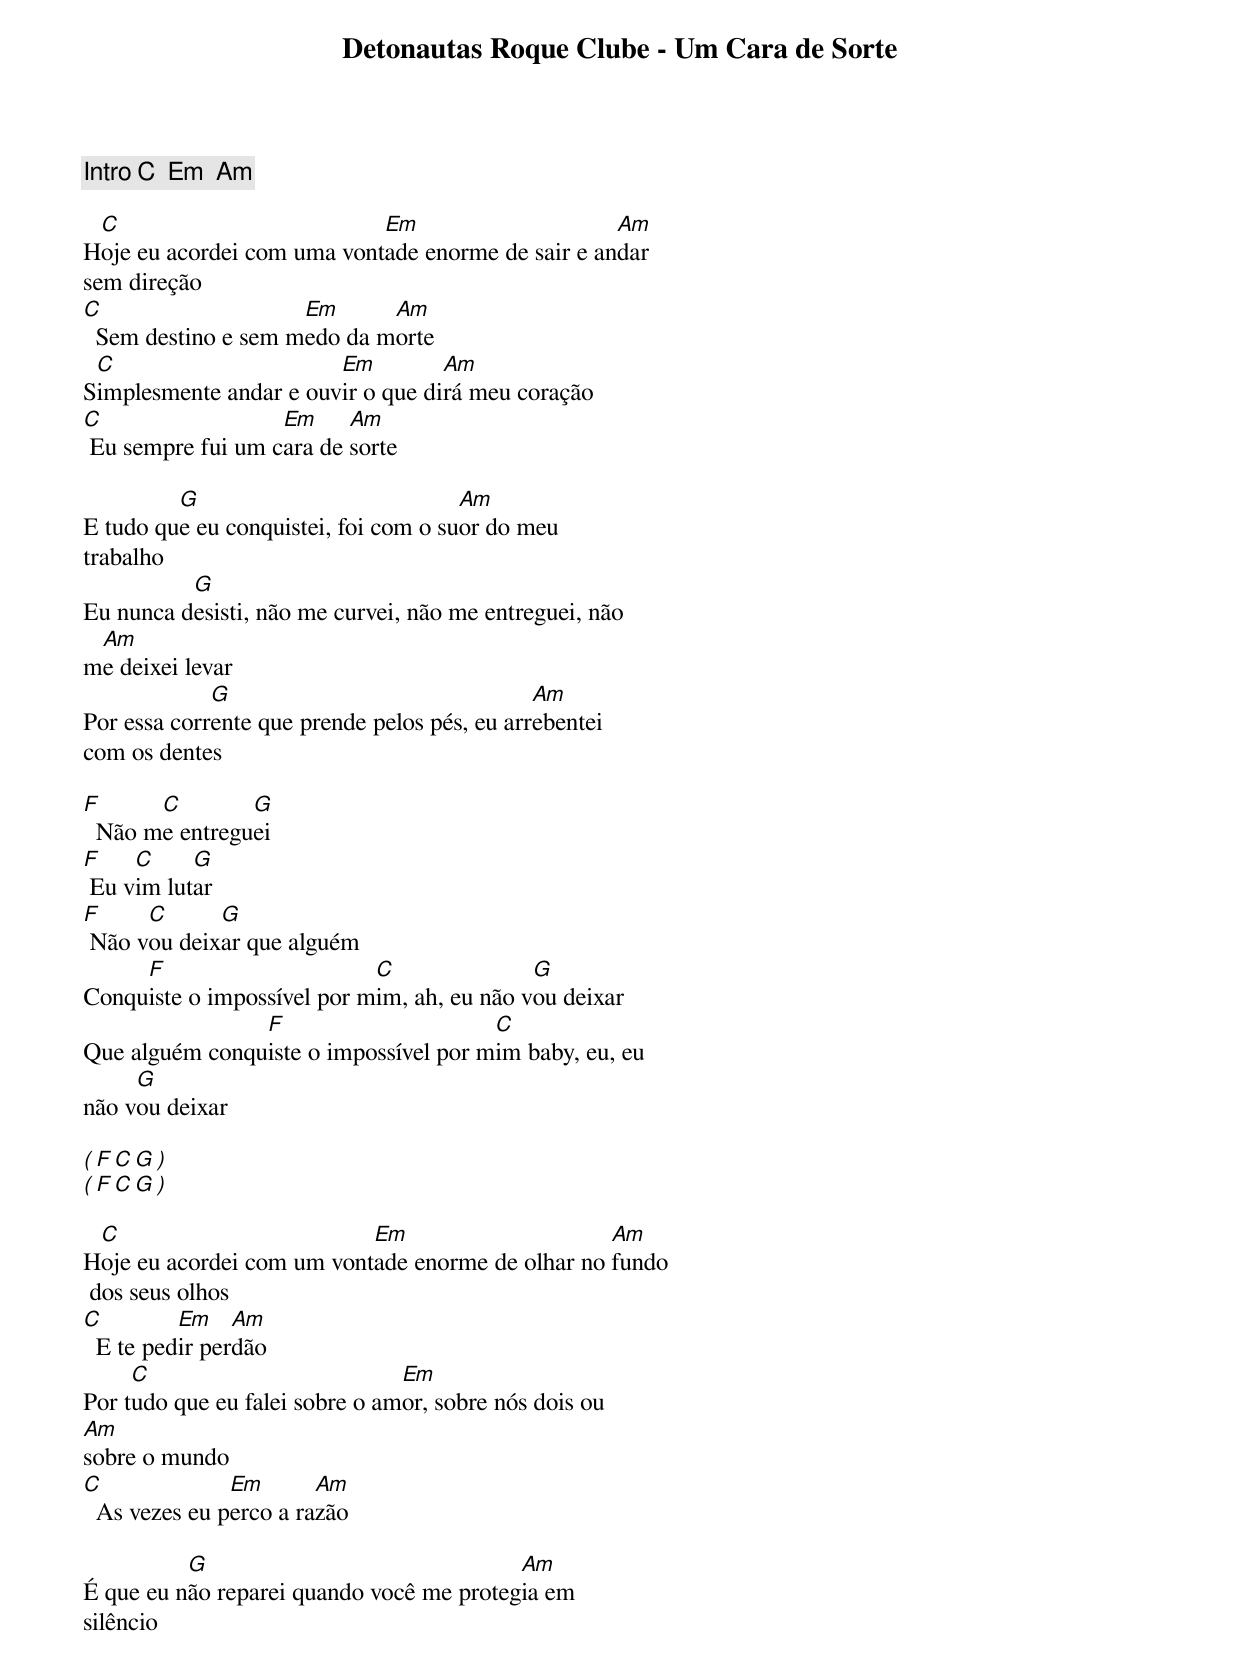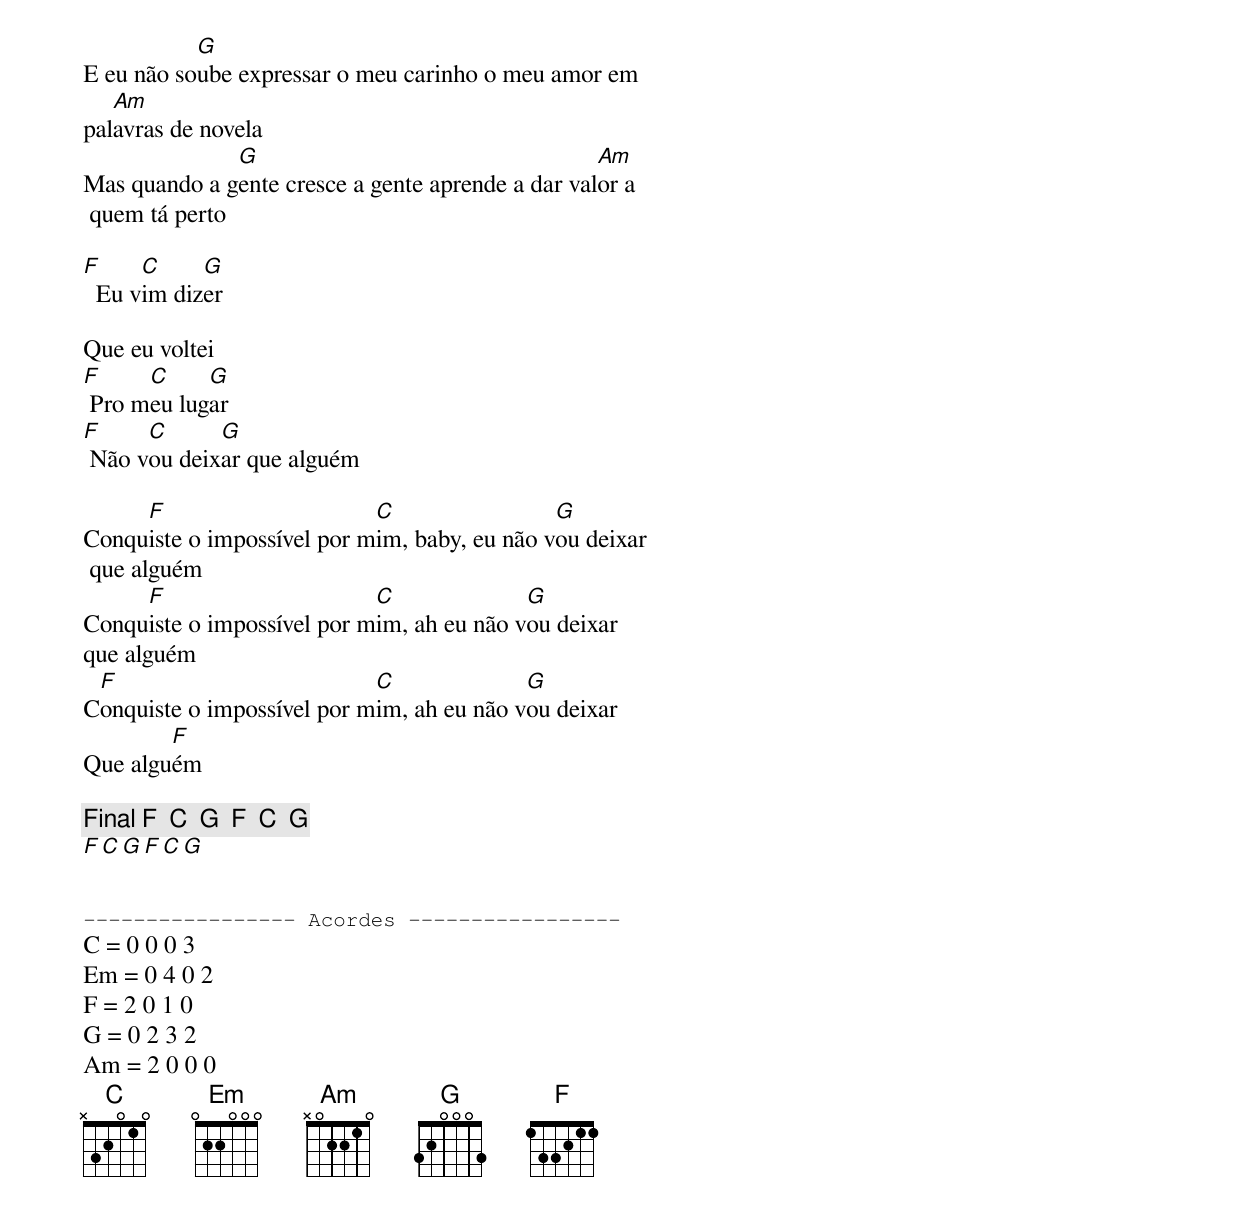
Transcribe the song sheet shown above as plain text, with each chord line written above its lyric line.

Detonautas Roque Clube - Um Cara de Sorte

[Intro] C  Em  Am

 C                          Em                     Am
Hoje eu acordei com uma vontade enorme de sair e andar
sem direção
C                    Em      Am
  Sem destino e sem medo da morte
 C                      Em         Am
Simplesmente andar e ouvir o que dirá meu coração
C                  Em     Am
 Eu sempre fui um cara de sorte

         G                            Am
E tudo que eu conquistei, foi com o suor do meu
trabalho
          G
Eu nunca desisti, não me curvei, não me entreguei, não
 Am
me deixei levar
             G                                Am
Por essa corrente que prende pelos pés, eu arrebentei
com os dentes

F      C        G
  Não me entreguei
F    C     G
 Eu vim lutar
F     C      G
 Não vou deixar que alguém
     F                      C               G
Conquiste o impossível por mim, ah, eu não vou deixar
                F                      C
Que alguém conquiste o impossível por mim baby, eu, eu
     G
não vou deixar

( F  C  G )
( F  C  G )

 C                         Em                     Am
Hoje eu acordei com um vontade enorme de olhar no fundo
 dos seus olhos
C         Em    Am
  E te pedir perdão
     C                          Em
Por tudo que eu falei sobre o amor, sobre nós dois ou
Am
sobre o mundo
C              Em       Am
  As vezes eu perco a razão

          G                               Am
É que eu não reparei quando você me protegia em
silêncio
           G
E eu não soube expressar o meu carinho o meu amor em
   Am
palavras de novela
              G                                    Am
Mas quando a gente cresce a gente aprende a dar valor a
 quem tá perto

F     C     G
  Eu vim dizer

Que eu voltei
F     C     G
 Pro meu lugar
F     C      G
 Não vou deixar que alguém

     F                      C                 G
Conquiste o impossível por mim, baby, eu não vou deixar
 que alguém
     F                      C              G
Conquiste o impossível por mim, ah eu não vou deixar
que alguém
 F                          C              G
Conquiste o impossível por mim, ah eu não vou deixar
        F
Que alguém

[Final] F  C  G  F  C  G
        F  C  G  F  C  G


----------------- Acordes -----------------
C = 0 0 0 3
Em = 0 4 0 2
F = 2 0 1 0
G = 0 2 3 2
Am = 2 0 0 0
